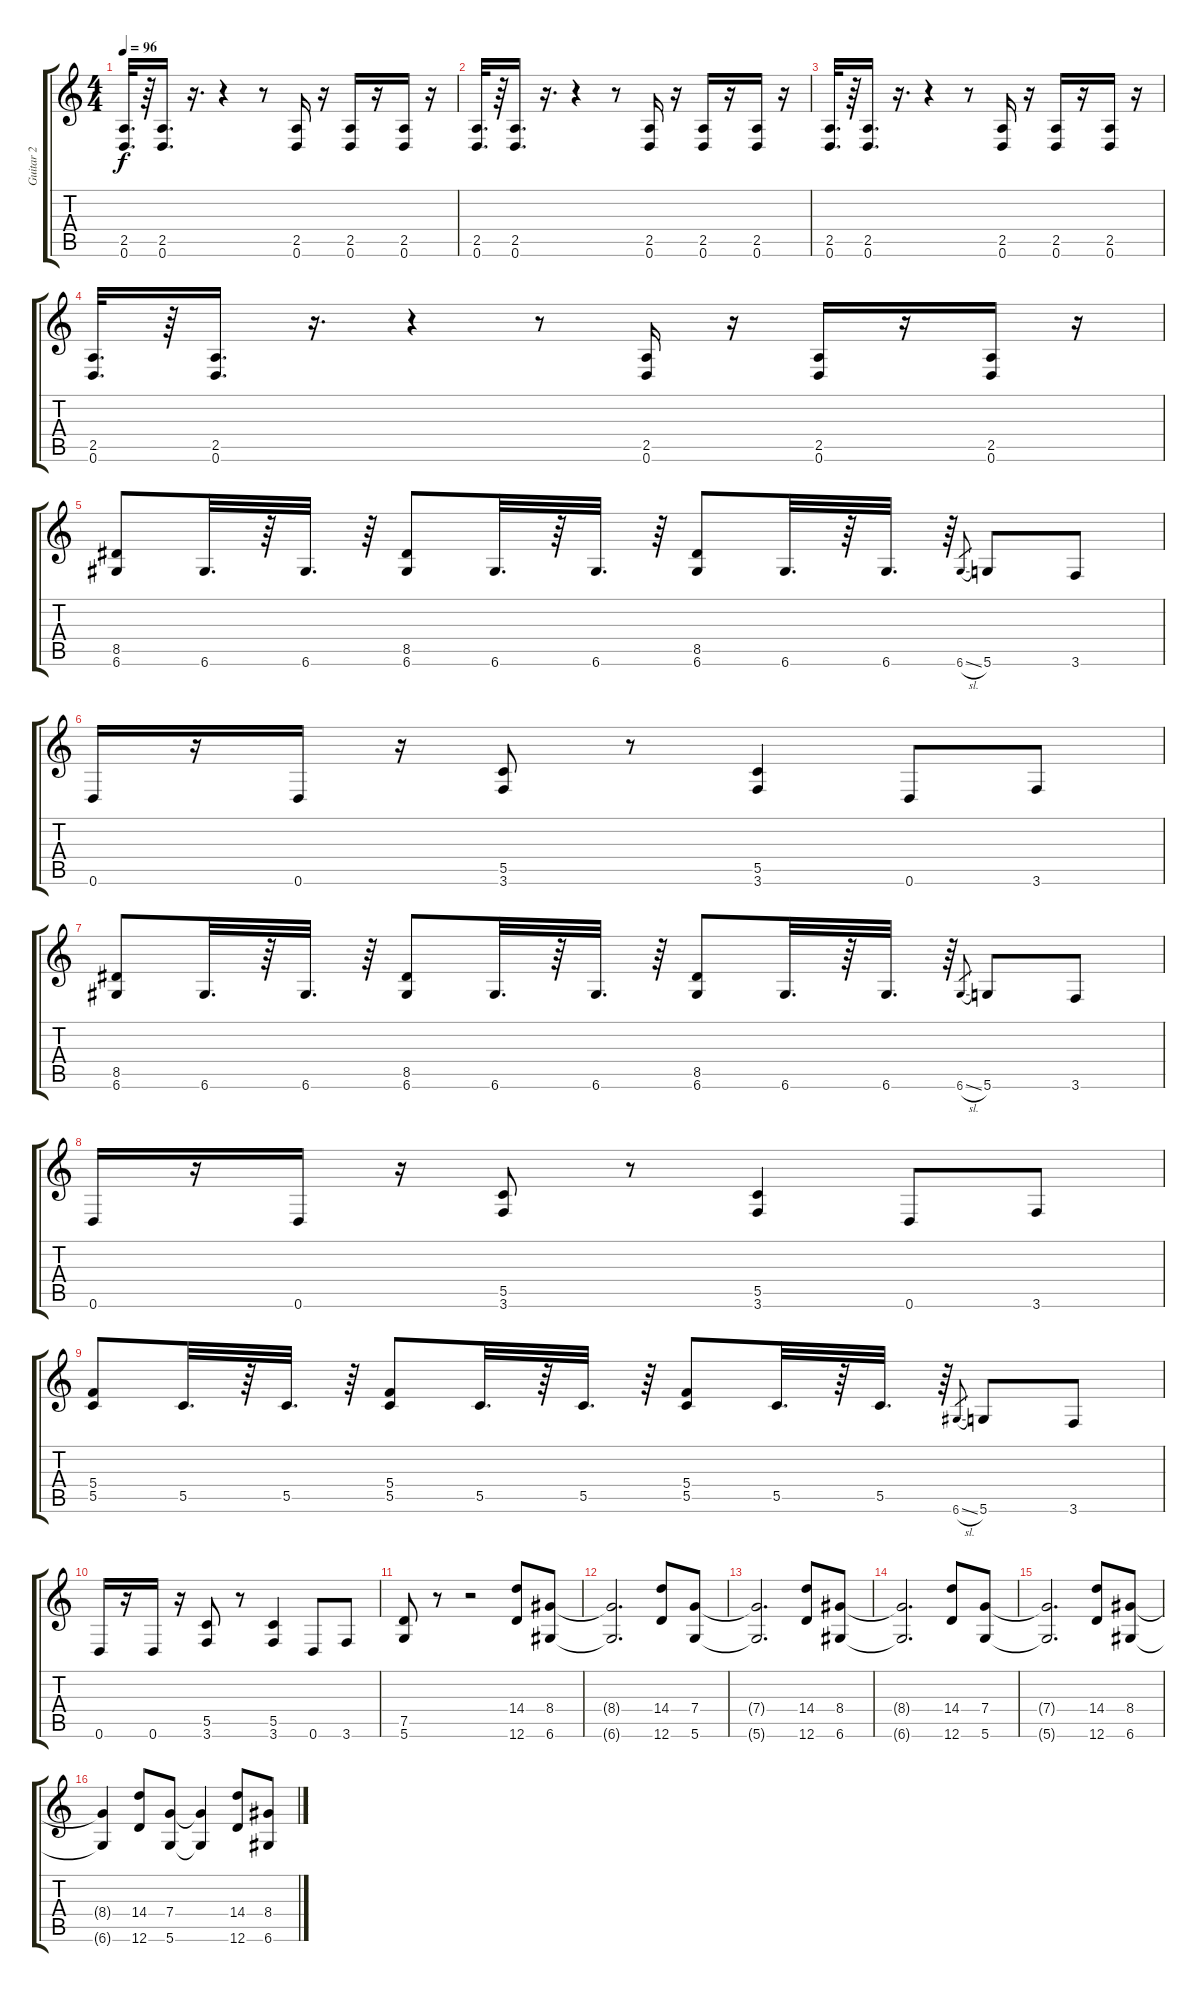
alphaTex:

\track ("Guitar 2" "Guitar 2") {instrument distortionguitar}
\staff {score tabs}
\tuning (D4 A3 F3 C3 G2 D2) {hide}
\ts (4 4)
\tempo 96
\clef g2
\ks c
(2.5 0.6).32{d dy f} r.64 (2.5 0.6).16{d} r.16{d} r.4 r.8 (2.5 0.6).16 r.16 (2.5 0.6).16 r.16 (2.5 0.6).16 r.16 |
(2.5 0.6).32{d} r.64 (2.5 0.6).16{d} r.16{d} r.4 r.8 (2.5 0.6).16 r.16 (2.5 0.6).16 r.16 (2.5 0.6).16 r.16 |
(2.5 0.6).32{d} r.64 (2.5 0.6).16{d} r.16{d} r.4 r.8 (2.5 0.6).16 r.16 (2.5 0.6).16 r.16 (2.5 0.6).16 r.16 |
(2.5 0.6).32{d} r.64 (2.5 0.6).16{d} r.16{d} r.4 r.8 (2.5 0.6).16 r.16 (2.5 0.6).16 r.16 (2.5 0.6).16 r.16 |
(8.5 6.6).8 6.6.32{d} r.64 6.6.32{d} r.64 (8.5 6.6).8 6.6.32{d} r.64 6.6.32{d} r.64 (8.5 6.6).8 6.6.32{d} r.64 6.6.32{d} r.64 6.6{sl}.8{gr} 5.6.8 3.6.8 |
0.6.16 r.16 0.6.16 r.16 (5.5 3.6).8 r.8 (5.5 3.6).4 0.6.8 3.6.8 |
(8.5 6.6).8 6.6.32{d} r.64 6.6.32{d} r.64 (8.5 6.6).8 6.6.32{d} r.64 6.6.32{d} r.64 (8.5 6.6).8 6.6.32{d} r.64 6.6.32{d} r.64 6.6{sl}.8{gr} 5.6.8 3.6.8 |
0.6.16 r.16 0.6.16 r.16 (5.5 3.6).8 r.8 (5.5 3.6).4 0.6.8 3.6.8 |
(5.4 5.5).8 5.5.32{d} r.64 5.5.32{d} r.64 (5.4 5.5).8 5.5.32{d} r.64 5.5.32{d} r.64 (5.4 5.5).8 5.5.32{d} r.64 5.5.32{d} r.64 6.6{sl}.8{gr} 5.6.8 3.6.8 |
0.6.16 r.16 0.6.16 r.16 (5.5 3.6).8 r.8 (5.5 3.6).4 0.6.8 3.6.8 |
(7.5 5.6).8 r.8 r.2 (14.4 12.6).8 (8.4 6.6).8 |
(8.4{t} 6.6{t}).2{d} (14.4 12.6).8 (7.4 5.6).8 |
(7.4{t} 5.6{t}).2{d} (14.4 12.6).8 (8.4 6.6).8 |
(8.4{t} 6.6{t}).2{d} (14.4 12.6).8 (7.4 5.6).8 |
(7.4{t} 5.6{t}).2{d} (14.4 12.6).8 (8.4 6.6).8 |
(8.4{t} 6.6{t}).4 (14.4 12.6).8 (7.4 5.6).8 (7.4{t} 5.6{t}).4 (14.4 12.6).8 (8.4 6.6).8
